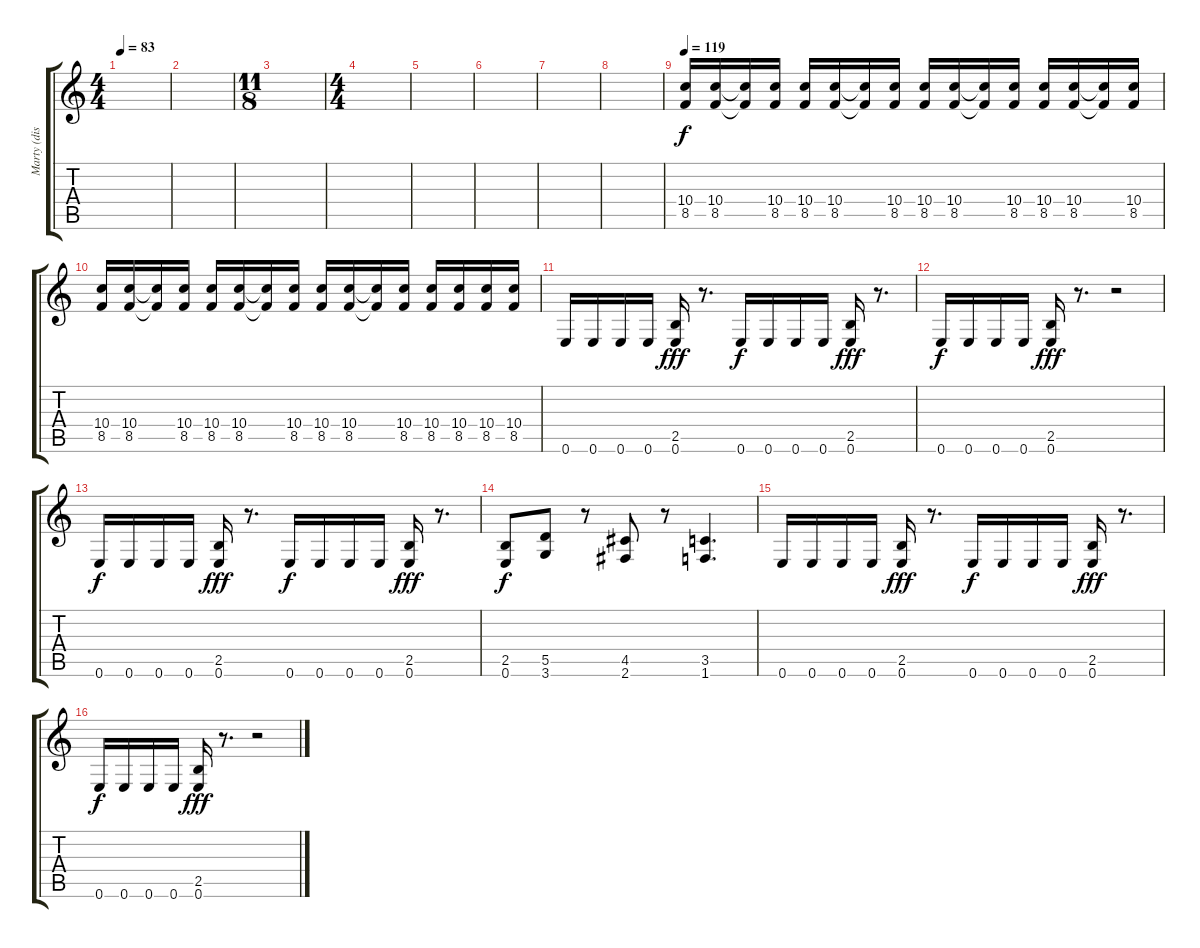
\track ("Marty (distortion)" "Marty (dis") {instrument distortionguitar}
\staff {score tabs}
\tuning (E4 B3 G3 D3 A2 E2) {hide}
\ts (4 4)
\tempo 83
\clef g2
\ks c
|
|
\ts (11 8)
|
\ts (4 4)
|
|
|
|
|
\tempo 119
(10.4 8.5).16 (10.4 8.5).16 (10.4{t} 8.5{t}).16 (10.4 8.5).16 (10.4 8.5).16 (10.4 8.5).16 (10.4{t} 8.5{t}).16 (10.4 8.5).16 (10.4 8.5).16 (10.4 8.5).16 (10.4{t} 8.5{t}).16 (10.4 8.5).16 (10.4 8.5).16 (10.4 8.5).16 (10.4{t} 8.5{t}).16 (10.4 8.5).16 |
(10.4 8.5).16 (10.4 8.5).16 (10.4{t} 8.5{t}).16 (10.4 8.5).16 (10.4 8.5).16 (10.4 8.5).16 (10.4{t} 8.5{t}).16 (10.4 8.5).16 (10.4 8.5).16 (10.4 8.5).16 (10.4{t} 8.5{t}).16 (10.4 8.5).16 (10.4 8.5).16 (10.4 8.5).16 (10.4 8.5).16 (10.4 8.5).16 |
0.6.16 0.6.16 0.6.16 0.6.16 (2.5 0.6).16{dy fff} r.8{d} 0.6.16{dy f} 0.6.16 0.6.16 0.6.16 (2.5 0.6).16{dy fff} r.8{d} |
0.6.16{dy f} 0.6.16 0.6.16 0.6.16 (2.5 0.6).16{dy fff} r.8{d} r.2 |
0.6.16{dy f} 0.6.16 0.6.16 0.6.16 (2.5 0.6).16{dy fff} r.8{d} 0.6.16{dy f} 0.6.16 0.6.16 0.6.16 (2.5 0.6).16{dy fff} r.8{d} |
(2.5 0.6).8{dy f} (5.5 3.6).8 r.8 (4.5 2.6).8 r.8 (3.5 1.6).4{d} |
0.6.16 0.6.16 0.6.16 0.6.16 (2.5 0.6).16{dy fff} r.8{d} 0.6.16{dy f} 0.6.16 0.6.16 0.6.16 (2.5 0.6).16{dy fff} r.8{d} |
0.6.16{dy f} 0.6.16 0.6.16 0.6.16 (2.5 0.6).16{dy fff} r.8{d} r.2
